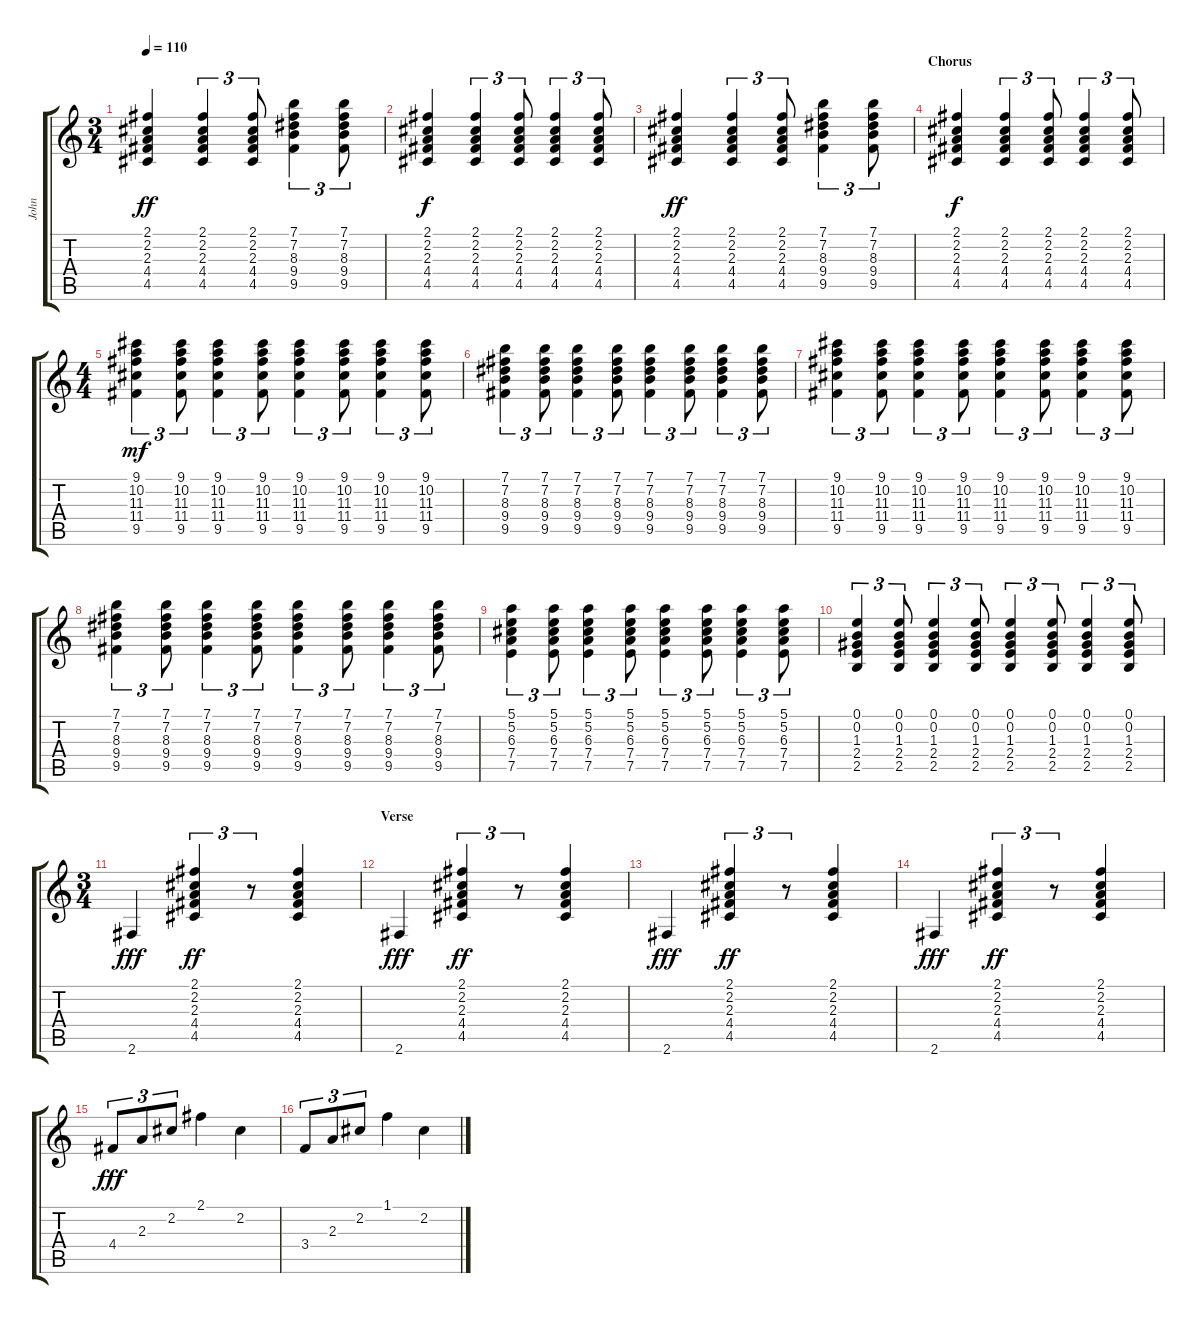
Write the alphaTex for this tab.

\track ("John" "John") {instrument acousticguitarnylon}
\staff {score tabs}
\tuning (E4 B3 G3 D3 A2 E2) {hide}
\ts (3 4)
\tempo 110
\clef g2
\ks c
(2.1 2.2 2.3 4.4 4.5).4{dy ff} (2.1 2.2 2.3 4.4 4.5).4{tu (3 2)} (2.1 2.2 2.3 4.4 4.5).8{tu (3 2)} (7.1 7.2 8.3 9.4 9.5).4{tu (3 2)} (7.1 7.2 8.3 9.4 9.5).8{tu (3 2)} |
(2.1 2.2 2.3 4.4 4.5).4{dy f} (2.1 2.2 2.3 4.4 4.5).4{tu (3 2)} (2.1 2.2 2.3 4.4 4.5).8{tu (3 2)} (2.1 2.2 2.3 4.4 4.5).4{tu (3 2)} (2.1 2.2 2.3 4.4 4.5).8{tu (3 2)} |
(2.1 2.2 2.3 4.4 4.5).4{dy ff} (2.1 2.2 2.3 4.4 4.5).4{tu (3 2)} (2.1 2.2 2.3 4.4 4.5).8{tu (3 2)} (7.1 7.2 8.3 9.4 9.5).4{tu (3 2)} (7.1 7.2 8.3 9.4 9.5).8{tu (3 2)} |
\section ("" "Chorus")
(2.1 2.2 2.3 4.4 4.5).4{dy f} (2.1 2.2 2.3 4.4 4.5).4{tu (3 2)} (2.1 2.2 2.3 4.4 4.5).8{tu (3 2)} (2.1 2.2 2.3 4.4 4.5).4{tu (3 2)} (2.1 2.2 2.3 4.4 4.5).8{tu (3 2)} |
\ts (4 4)
(9.1 10.2 11.3 11.4 9.5).4{tu (3 2) dy mf volume 10} (9.1 10.2 11.3 11.4 9.5).8{tu (3 2)} (9.1 10.2 11.3 11.4 9.5).4{tu (3 2)} (9.1 10.2 11.3 11.4 9.5).8{tu (3 2)} (9.1 10.2 11.3 11.4 9.5).4{tu (3 2)} (9.1 10.2 11.3 11.4 9.5).8{tu (3 2)} (9.1 10.2 11.3 11.4 9.5).4{tu (3 2)} (9.1 10.2 11.3 11.4 9.5).8{tu (3 2)} |
(7.1 7.2 8.3 9.4 9.5).4{tu (3 2)} (7.1 7.2 8.3 9.4 9.5).8{tu (3 2)} (7.1 7.2 8.3 9.4 9.5).4{tu (3 2)} (7.1 7.2 8.3 9.4 9.5).8{tu (3 2)} (7.1 7.2 8.3 9.4 9.5).4{tu (3 2)} (7.1 7.2 8.3 9.4 9.5).8{tu (3 2)} (7.1 7.2 8.3 9.4 9.5).4{tu (3 2)} (7.1 7.2 8.3 9.4 9.5).8{tu (3 2)} |
(9.1 10.2 11.3 11.4 9.5).4{tu (3 2)} (9.1 10.2 11.3 11.4 9.5).8{tu (3 2)} (9.1 10.2 11.3 11.4 9.5).4{tu (3 2)} (9.1 10.2 11.3 11.4 9.5).8{tu (3 2)} (9.1 10.2 11.3 11.4 9.5).4{tu (3 2)} (9.1 10.2 11.3 11.4 9.5).8{tu (3 2)} (9.1 10.2 11.3 11.4 9.5).4{tu (3 2)} (9.1 10.2 11.3 11.4 9.5).8{tu (3 2)} |
(7.1 7.2 8.3 9.4 9.5).4{tu (3 2)} (7.1 7.2 8.3 9.4 9.5).8{tu (3 2)} (7.1 7.2 8.3 9.4 9.5).4{tu (3 2)} (7.1 7.2 8.3 9.4 9.5).8{tu (3 2)} (7.1 7.2 8.3 9.4 9.5).4{tu (3 2)} (7.1 7.2 8.3 9.4 9.5).8{tu (3 2)} (7.1 7.2 8.3 9.4 9.5).4{tu (3 2)} (7.1 7.2 8.3 9.4 9.5).8{tu (3 2)} |
(5.1 5.2 6.3 7.4 7.5).4{tu (3 2)} (5.1 5.2 6.3 7.4 7.5).8{tu (3 2)} (5.1 5.2 6.3 7.4 7.5).4{tu (3 2)} (5.1 5.2 6.3 7.4 7.5).8{tu (3 2)} (5.1 5.2 6.3 7.4 7.5).4{tu (3 2)} (5.1 5.2 6.3 7.4 7.5).8{tu (3 2)} (5.1 5.2 6.3 7.4 7.5).4{tu (3 2)} (5.1 5.2 6.3 7.4 7.5).8{tu (3 2)} |
(0.1 0.2 1.3 2.4 2.5).4{tu (3 2)} (0.1 0.2 1.3 2.4 2.5).8{tu (3 2)} (0.1 0.2 1.3 2.4 2.5).4{tu (3 2)} (0.1 0.2 1.3 2.4 2.5).8{tu (3 2)} (0.1 0.2 1.3 2.4 2.5).4{tu (3 2)} (0.1 0.2 1.3 2.4 2.5).8{tu (3 2)} (0.1 0.2 1.3 2.4 2.5).4{tu (3 2)} (0.1 0.2 1.3 2.4 2.5).8{tu (3 2)} |
\ts (3 4)
2.6.4{dy fff volume 15 balance 7} (2.1 2.2 2.3 4.4 4.5).4{tu (3 2) dy ff} r.8{tu (3 2)} (2.1 2.2 2.3 4.4 4.5).4 |
\section ("" "Verse")
2.6.4{dy fff} (2.1 2.2 2.3 4.4 4.5).4{tu (3 2) dy ff} r.8{tu (3 2)} (2.1 2.2 2.3 4.4 4.5).4 |
2.6.4{dy fff} (2.1 2.2 2.3 4.4 4.5).4{tu (3 2) dy ff} r.8{tu (3 2)} (2.1 2.2 2.3 4.4 4.5).4 |
2.6.4{dy fff} (2.1 2.2 2.3 4.4 4.5).4{tu (3 2) dy ff} r.8{tu (3 2)} (2.1 2.2 2.3 4.4 4.5).4 |
4.4.8{tu (3 2) dy fff} 2.3.8{tu (3 2)} 2.2.8{tu (3 2)} 2.1.4 2.2.4 |
3.4.8{tu (3 2)} 2.3.8{tu (3 2)} 2.2.8{tu (3 2)} 1.1.4 2.2.4
